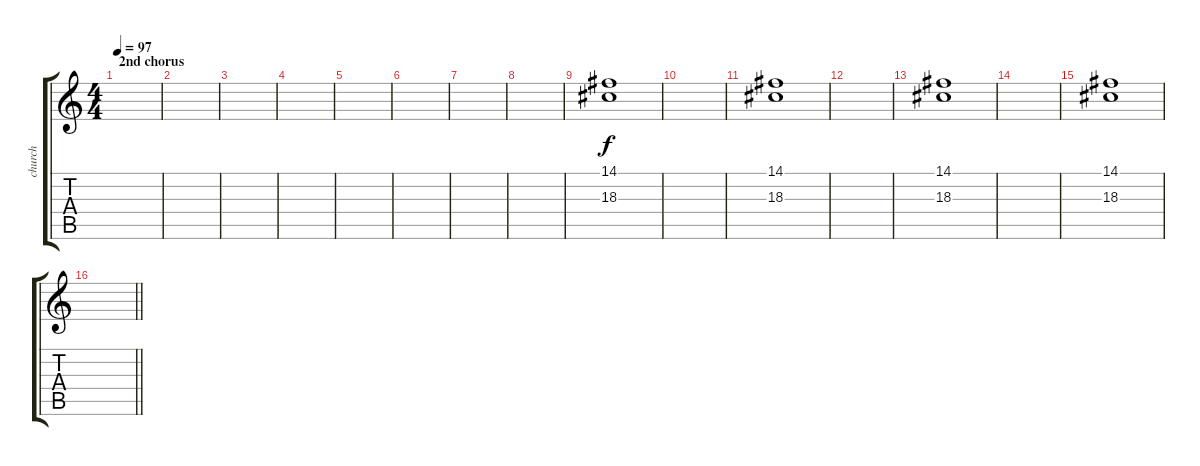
\track ("church" "church") {instrument tubularbells}
\staff {score tabs}
\tuning (E4 B3 G3 D3 A2 E2) {hide}
\ts (4 4)
\section ("" "2nd chorus")
\tempo 97
\clef g2
\ks c
|
|
|
|
|
|
|
|
(14.1 18.3).1 |
|
(14.1 18.3).1 |
|
(14.1 18.3).1 |
|
(14.1 18.3).1 |
\barLineRight lightlight
